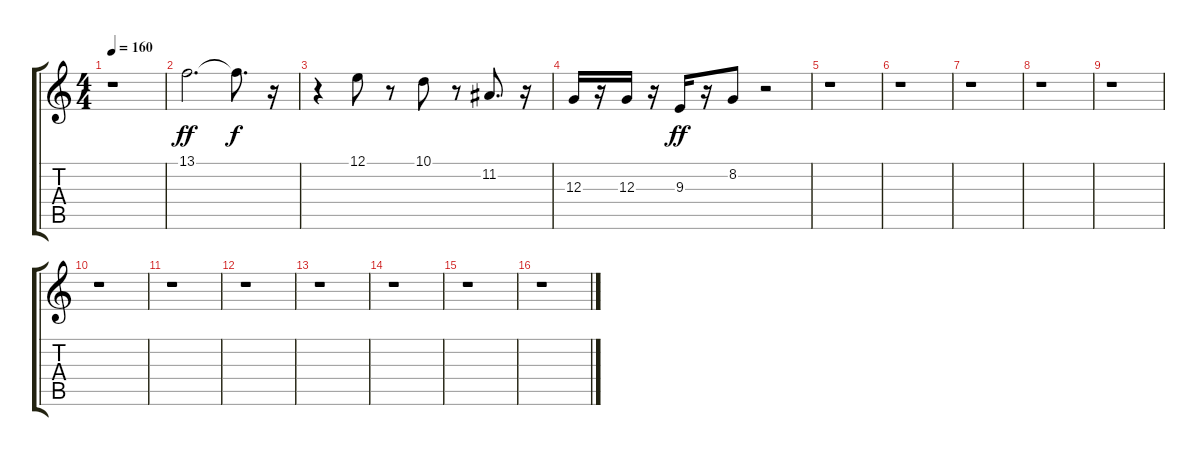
\track "" {instrument lead2sawtooth}
\staff {score tabs}
\tuning (E4 B3 G3 D3 A2 E2) {hide}
\ts (4 4)
\tempo 160
\clef g2
\ks c
r.1{dy ff} |
13.1.2{d} 13.1{t}.8{d dy f} r.16 |
r.4 12.1.8 r.8 10.1.8 r.8 11.2.8{d} r.16 |
12.3.16 r.16 12.3.16 r.16 9.3.16{dy ff} r.16 8.2.8 r.2 |
r.1 |
r.1 |
r.1 |
r.1 |
r.1 |
r.1 |
r.1 |
r.1 |
r.1 |
r.1 |
r.1 |
r.1
